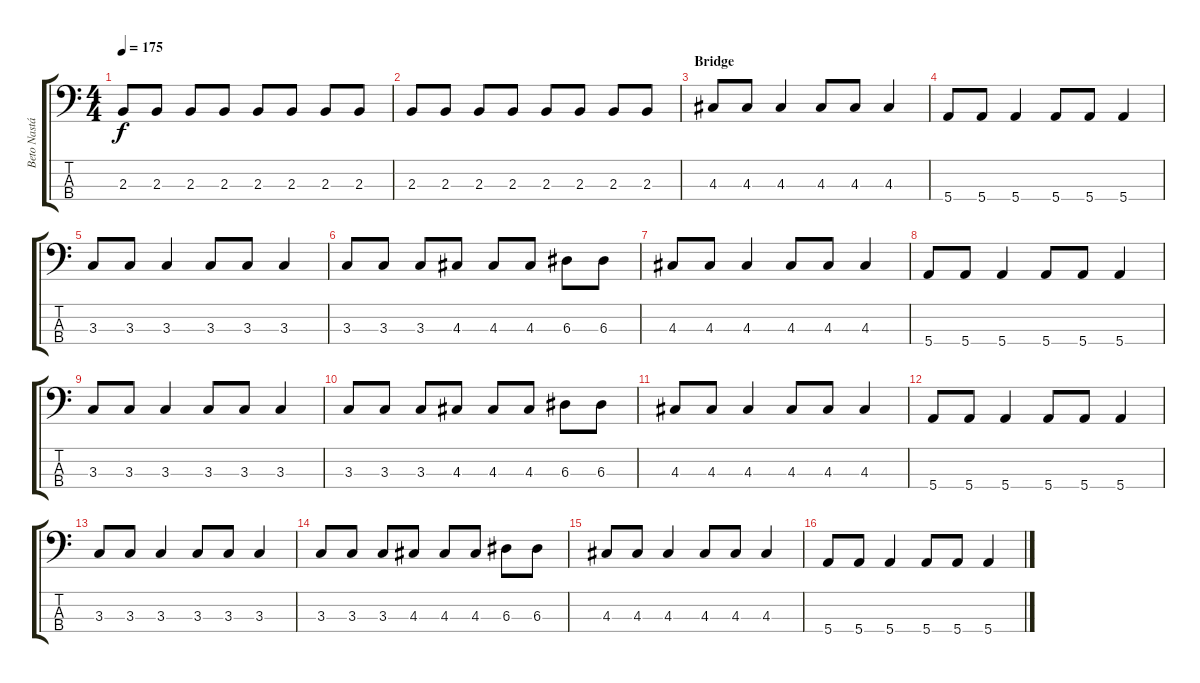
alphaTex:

\track ("Beto Nastácia" "Beto Nastá") {instrument electricbassfinger}
\staff {score tabs}
\tuning (G2 D2 A1 E1) {hide}
\ts (4 4)
\tempo 175
\clef f4
\ks c
2.3.8{dy f} 2.3.8 2.3.8 2.3.8 2.3.8 2.3.8 2.3.8 2.3.8 |
2.3.8 2.3.8 2.3.8 2.3.8 2.3.8 2.3.8 2.3.8 2.3.8 |
\section ("" "Bridge")
4.3.8 4.3.8 4.3.4 4.3.8 4.3.8 4.3.4 |
5.4.8 5.4.8 5.4.4 5.4.8 5.4.8 5.4.4 |
3.3.8 3.3.8 3.3.4 3.3.8 3.3.8 3.3.4 |
3.3.8 3.3.8 3.3.8 4.3.8 4.3.8 4.3.8 6.3.8 6.3.8 |
4.3.8 4.3.8 4.3.4 4.3.8 4.3.8 4.3.4 |
5.4.8 5.4.8 5.4.4 5.4.8 5.4.8 5.4.4 |
3.3.8 3.3.8 3.3.4 3.3.8 3.3.8 3.3.4 |
3.3.8 3.3.8 3.3.8 4.3.8 4.3.8 4.3.8 6.3.8 6.3.8 |
4.3.8 4.3.8 4.3.4 4.3.8 4.3.8 4.3.4 |
5.4.8 5.4.8 5.4.4 5.4.8 5.4.8 5.4.4 |
3.3.8 3.3.8 3.3.4 3.3.8 3.3.8 3.3.4 |
3.3.8 3.3.8 3.3.8 4.3.8 4.3.8 4.3.8 6.3.8 6.3.8 |
4.3.8 4.3.8 4.3.4 4.3.8 4.3.8 4.3.4 |
5.4.8 5.4.8 5.4.4 5.4.8 5.4.8 5.4.4
